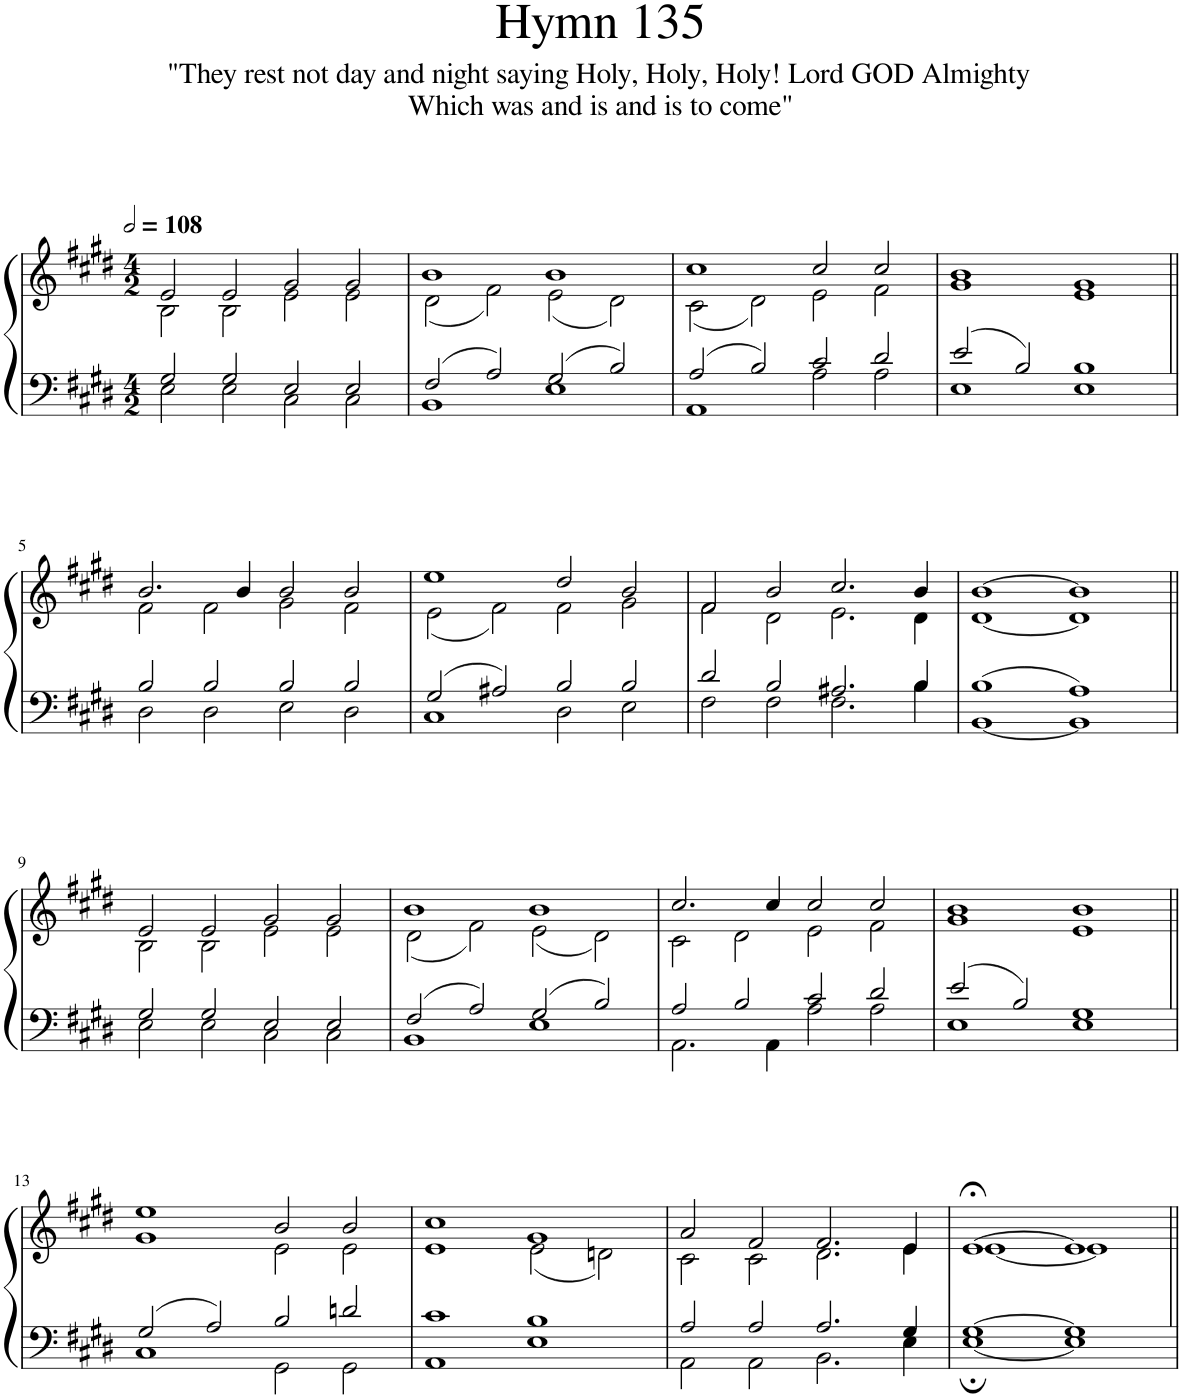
**kern	**kern
*part1	*part1
*staff2	*staff1
*I"Organ	*
*I'Org.	*
*clefF4	*clefG2
*k[f#c#g#d#]	*k[f#c#g#d#]
*M4/2	*M4/2
*MM216	*MM216
=1	=1
*^	*^
2G#/	2E\	2e/	2B\
2G#/	2E\	2e/	2B\
2E/	2C#\	2g#/	2e\
2E/	2C#\	2g#/	2e\
=2	=2	=2	=2
2F#/	1BB	1b	(2d#\
2A/	.	.	2f#\)
2G#/	1E	1b	(2e\
2B/	.	.	2d#\)
=3	=3	=3	=3
2A/	1AA	1cc#	(2c#\
2B/	.	.	2d#\)
2c#/	2A\	2cc#/	2e\
2d#/	2A\	2cc#/	2f#\
=4	=4	=4	=4
2e/	1E	1b	1g#
2B/	.	.	.
1B	1E	1g#	1e
!!LO:LB:g=z	!!
=5||	=5||	=5||	=5||
2B/	2D#\	2.b/	2f#\
2B/	2D#\	.	2f#\
.	.	4b/	.
2B/	2E\	2b/	2g#\
2B/	2D#\	2b/	2f#\
=6	=6	=6	=6
2G#/	1C#	1ee	(2e\
2A#X/	.	.	2f#\)
2B/	2D#\	2dd#/	2f#\
2B/	2E\	2b/	2g#\
=7	=7	=7	=7
2d#/	2F#\	2f#/	2f#\
2B/	2F#\	2b/	2d#\
2.A#X/	2.F#\	2.cc#/	2.e\
4B/	4B\	4b/	4d#\
=8	=8	=8	=8
1B	[1BB	[1b	[1d#
1A	1BB]	1b]	1d#]
!!LO:LB:g=z	!!
=9||	=9||	=9||	=9||
2G#/	2E\	2e/	2B\
2G#/	2E\	2e/	2B\
2E/	2C#\	2g#/	2e\
2E/	2C#\	2g#/	2e\
=10	=10	=10	=10
2F#/	1BB	1b	(2d#\
2A/	.	.	2f#\)
2G#/	1E	1b	(2e\
2B/	.	.	2d#\)
=11	=11	=11	=11
2A/	2.AA\	2.cc#/	2c#\
2B/	.	.	2d#\
.	4AA\	4cc#/	.
2c#/	2A\	2cc#/	2e\
2d#/	2A\	2cc#/	2f#\
=12	=12	=12	=12
2e/	1E	1b	1g#
2B/	.	.	.
1G#	1E	1b	1e
!!LO:LB:g=z	!!
=13||	=13||	=13||	=13||
2G#/	1C#	1ee	1g#
2A/	.	.	.
2B/	2GG#\	2b/	2e\
2dn/	2GG#\	2b/	2e\
=14	=14	=14	=14
1c#	1AA	1cc#	1e
1B	1E	1g#	(2e\
.	.	.	2dn\)
=15	=15	=15	=15
2A/	2AA\	2a/	2c#\
2A/	2AA\	2f#/	2c#\
2.A/	2.BB\	2.f#/	2.d#\
4G#/	4E\	4e/	4e\
=16	=16	=16	=16
[1G#	[1E;	[1e;<	[1e
1G#]	1E]	1e]	1e]
*v	*v	*	*
*	*v	*v
=||	=||
*-	*-
